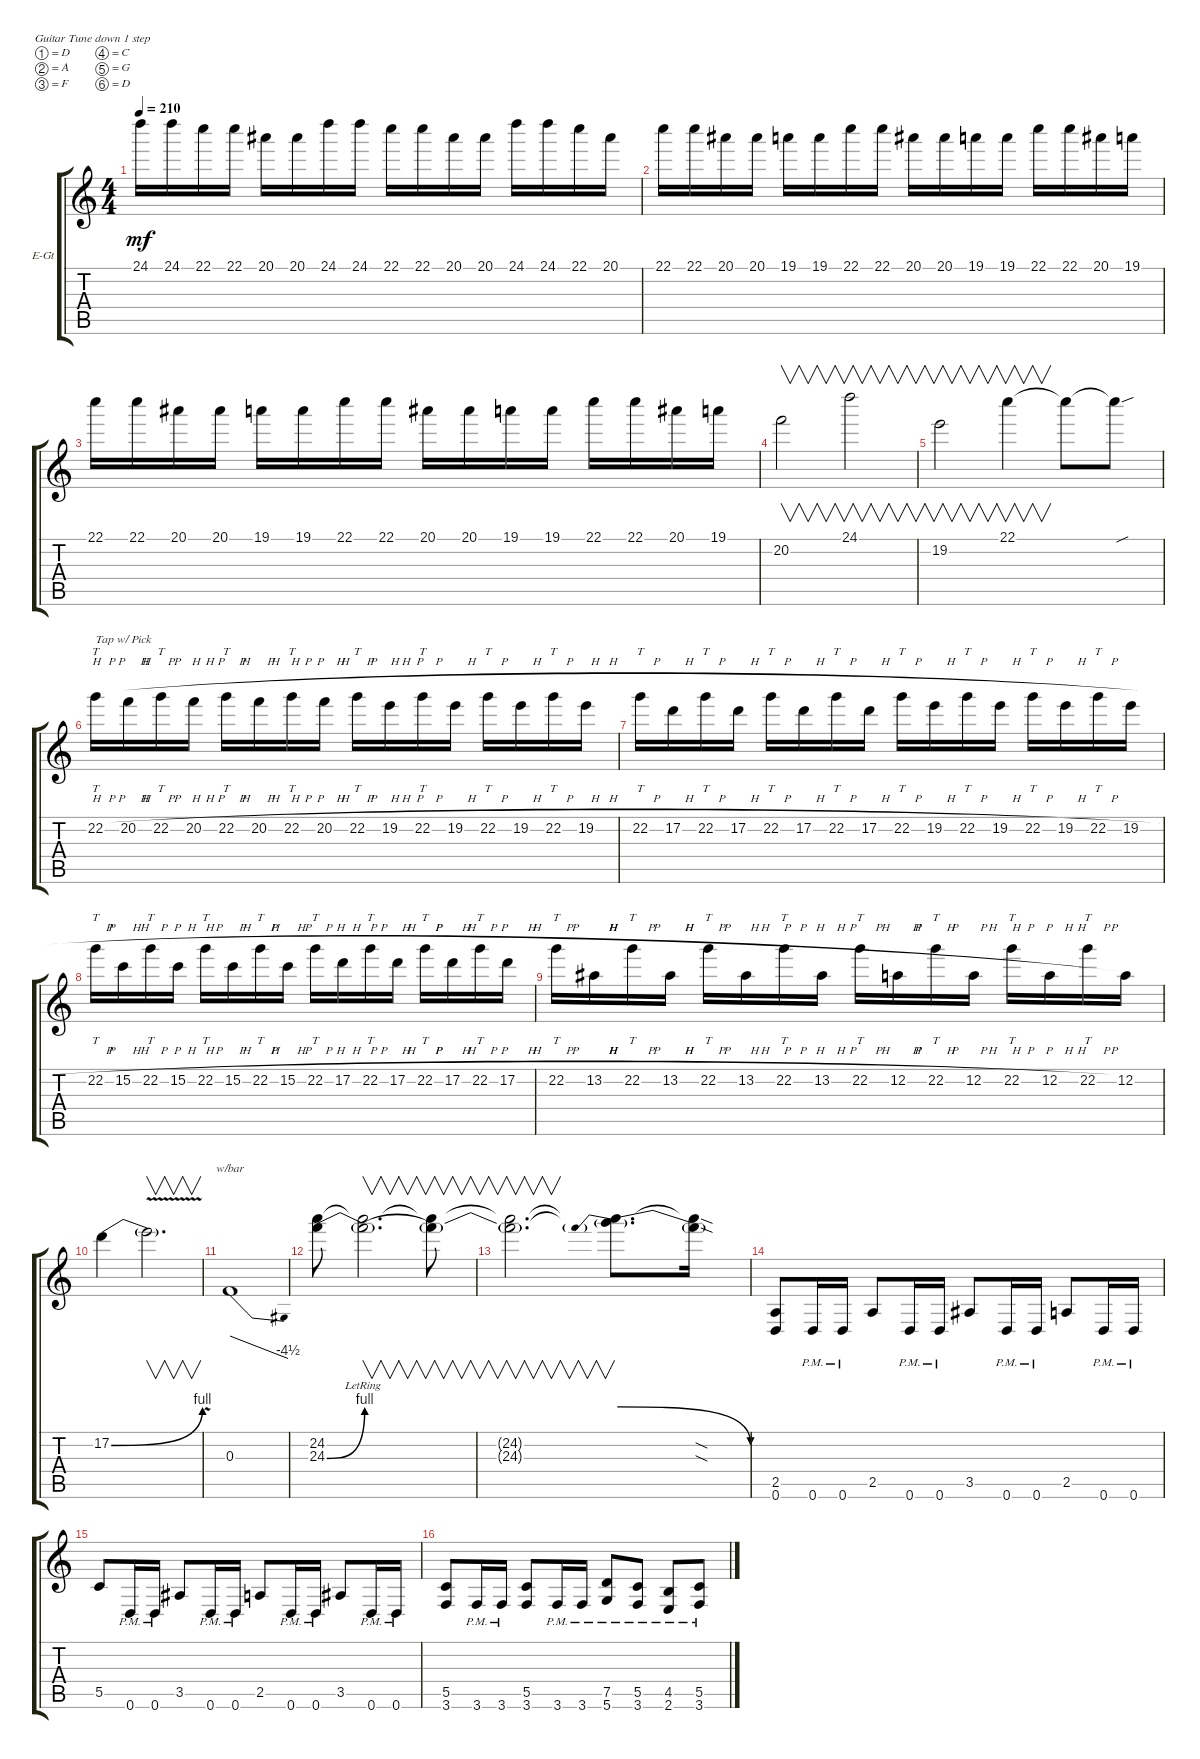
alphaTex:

\defaultSystemsLayout 4
\bracketExtendMode groupsimilarinstruments
\firstSystemTrackNameOrientation horizontal
\otherSystemsTrackNameOrientation horizontal
\track ("Mille" "E-Gt") {instrument distortionguitar}
\staff {score tabs}
\tuning (D4 A3 F3 C3 G2 D2)
\ts (4 4)
\tempo 210
\clef g2
\ks c
24.1.16{dy mf} 24.1.16 22.1.16 22.1.16 20.1.16 20.1.16 24.1.16 24.1.16 22.1.16 22.1.16 20.1.16 20.1.16 24.1.16 24.1.16 22.1.16 20.1.16 |
22.1.16 22.1.16 20.1.16 20.1.16 19.1.16 19.1.16 22.1.16 22.1.16 20.1.16 20.1.16 19.1.16 19.1.16 22.1.16 22.1.16 20.1.16 19.1.16 |
22.1.16 22.1.16 20.1.16 20.1.16 19.1.16 19.1.16 22.1.16 22.1.16 20.1.16 20.1.16 19.1.16 19.1.16 22.1.16 22.1.16 20.1.16 19.1.16 |
20.2.2{v} 24.1.2{v} |
19.2.2{v} 22.1.4{v} 22.1{t}.8 22.1{sou t}.8 |
22.2{h}.16{tt txt "Tap w/ Pick"} 20.2{h}.16 22.2{h}.16{tt} 20.2{h}.16 22.2{h}.16{tt} 20.2{h}.16 22.2{h}.16{tt} 20.2{h}.16 22.2{h}.16{tt} 19.2{h}.16 22.2{h}.16{tt} 19.2{h}.16 22.2{h}.16{tt} 19.2{h}.16 22.2{h}.16{tt} 19.2{h}.16 |
22.2{h}.16{tt} 17.2{h}.16 22.2{h}.16{tt} 17.2{h}.16 22.2{h}.16{tt} 17.2{h}.16 22.2{h}.16{tt} 17.2{h}.16 22.2{h}.16{tt} 19.2{h}.16 22.2{h}.16{tt} 19.2{h}.16 22.2{h}.16{tt} 19.2{h}.16 22.2{h}.16{tt} 19.2{h}.16 |
22.2{h}.16{tt} 15.2{h}.16 22.2{h}.16{tt} 15.2{h}.16 22.2{h}.16{tt} 15.2{h}.16 22.2{h}.16{tt} 15.2{h}.16 22.2{h}.16{tt} 17.2{h}.16 22.2{h}.16{tt} 17.2{h}.16 22.2{h}.16{tt} 17.2{h}.16 22.2{h}.16{tt} 17.2{h}.16 |
22.2{h}.16{tt} 13.2{h}.16 22.2{h}.16{tt} 13.2{h}.16 22.2{h}.16{tt} 13.2{h}.16 22.2{h}.16{tt} 13.2{h}.16 22.2{h}.16{tt} 12.2{h}.16 22.2{h}.16{tt} 12.2{h}.16 22.2{h}.16{tt} 12.2{h}.16 22.2{h}.16{tt} 12.2.16 |
17.2{be (bend 0 0 15 4)}.4 17.2{v t}.2{v d} |
0.3.1{tbe (dive default 0 0 46.8 -18)} |
(24.3{be (bend 0 0 15 4)} 24.2).8 (24.3{be (hold 0 0 60 0) lr t} 24.2{t}).2{v d} (24.3{t} 24.2{t}).8{v} |
(24.3{t} 24.2{t}).2{v d} (24.3{be (prebendrelease 0 4 15 0) t} 24.2{t}).8{d} (24.3{sod t} 24.2{sod t}).16 |
(0.6 2.5).8 0.6{pm}.16 0.6{pm}.16 2.5.8 0.6{pm}.16 0.6{pm}.16 3.5.8 0.6{pm}.16 0.6{pm}.16 2.5.8 0.6{pm}.16 0.6{pm}.16 |
5.5.8 0.6{pm}.16 0.6{pm}.16 3.5.8 0.6{pm}.16 0.6{pm}.16 2.5.8 0.6{pm}.16 0.6{pm}.16 3.5.8 0.6{pm}.16 0.6{pm}.16 |
(3.6 5.5).8 3.6{pm}.16 3.6{pm}.16 (3.6 5.5).8 3.6{pm}.16 3.6{pm}.16 (5.6{pm} 7.5).8 (3.6{pm} 5.5).8 (2.6{pm} 4.5).8 (3.6{pm} 5.5).8
